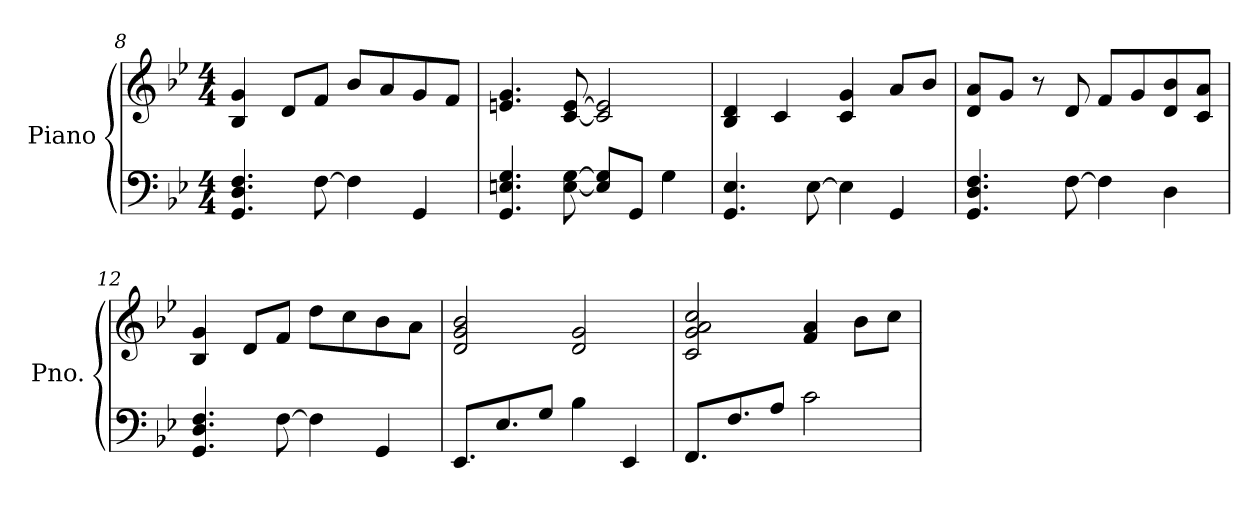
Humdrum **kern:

**kern	**kern
*part1	*part1
*staff2	*staff1
*I"Piano	*
*I'Pno.	*
*clefF4	*clefG2
*k[b-e-]	*k[b-e-]
*M4/4	*M4/4
=8	=8
4.GG/ 4.D/ 4.F/	4B-/ 4g/
.	8d/L
[8F\	8f/J
4F\]	8b-/L
.	8a/
4GG/	8g/
.	8f/J
!!LO:LB:g=z
=9	=9
4.GG/ 4.En/ 4.G/	4.en/ 4.g/
[8E\ [8G\	[8c/ [8e/
8E/] 8G/]L	2c/] 2e/]
8GG/J	.
4G\	.
=10	=10
4.GG/ 4.E-/	4B-/ 4d/
.	4c/
[8E-\	.
4E-\]	4c/ 4g/
4GG/	8a/L
.	8b-/J
=11	=11
4.GG/ 4.D/ 4.F/	8d/ 8a/L
.	8g/J
.	8r
[8F\	8d/
4F\]	8f/L
.	8g/
4D\	8d/ 8b-/
.	8c/ 8a/J
=12	=12
4.GG/ 4.D/ 4.F/	4B-/ 4g/
.	8d/L
[8F\	8f/J
4F\]	8dd\L
.	8cc\
4GG/	8b-\
.	8a\J
=13	=13
8.EE-/L	2d/ 2g/ 2b-/
8.E-/	.
8G/J	.
4B-\	2d/ 2g/
4EE-/	.
!!LO:LB:g=z
=14	=14
8.FF/L	2c/ 2g/ 2a/ 2cc/
8.F/	.
8A/J	.
2c\	4f/ 4a/
.	8b-\L
.	8cc\J
=	=
*-	*-
